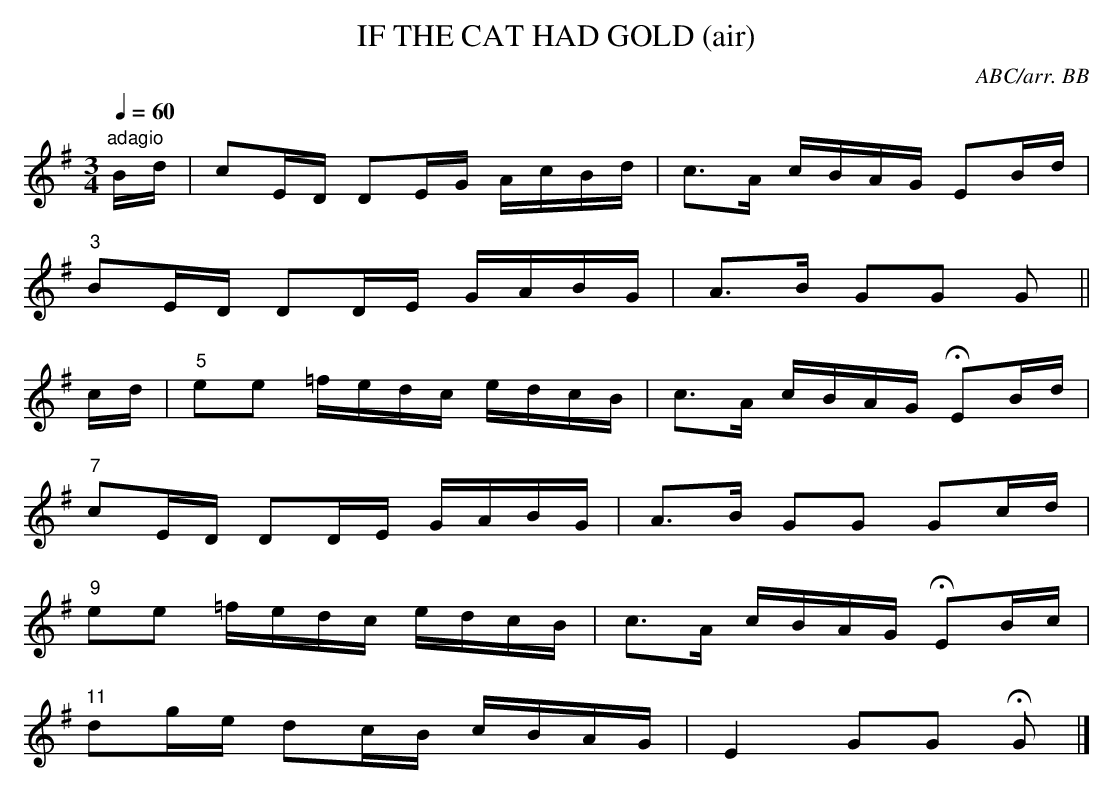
X:1
T:IF THE CAT HAD GOLD (air)
C:ABC/arr. BB
which Hughes evidently got from one of the Bunting collections.
M:3/4
L:1/8
Q:1/4=60
K:G
"adagio"
B/d/|cE/D/ DE/G/ A/c/B/d/|c>A c/B/A/G/ EB/d/|
"3"BE/D/ DD/E/ G/A/B/G/|A>B GG G ||
c/d/|"5"ee =f/e/d/c/ e/d/c/B/|c>A c/B/A/G/ HEB/d/|
"7"cE/D/ DD/E/ G/A/B/G/|A>B GG Gc/d/|
"9"ee =f/e/d/c/ e/d/c/B/|c>A c/B/A/G/ HEB/c/|
"11"dg/e/ dc/B/ c/B/A/G/|E2 GG HG |]
